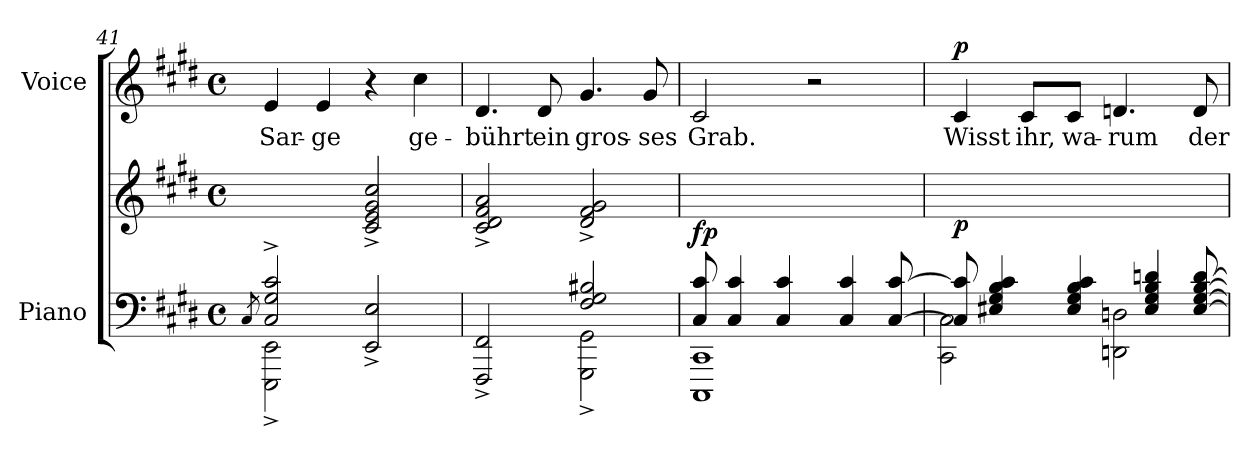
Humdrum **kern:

**kern	**kern	**dynam	**kern	**text	**dynam
*part2	*part2	*part2	*part1	*part1	*part1
*staff3	*staff2	*staff2/3	*staff1	*staff1	*staff1
*I"Piano	*	*	*I"Voice	*	*
*I'Pno	*	*	*	*	*
*clefF4	*clefG2	*	*clefG2	*	*
*k[f#c#g#d#]	*k[f#c#g#d#]	*	*k[f#c#g#d#]	*	*
*M4/4	*M4/4	*	*M4/4	*	*
*met(c)	*met(c)	*	*met(c)	*	*
=41	=41	=41	=41	=41	=41
8qC#/	.	.	.	.	.
*^	*	*	*	*	*
2C#/^> 2G#/^> 2c#/^>	2EEE\^< 2EE\^<	2ryy	.	4e/	Sar-	.
.	.	.	.	4e/	-ge	.
2ryy	2EE/^ 2E/^	2c#/^> 2e/^> 2g#/^> 2cc#/^>	.	4r	.	.
.	.	.	.	4cc#\	ge-	.
=42	=42	=42	=42	=42	=42	=42
2FFF#/^< 2FF#/^<	2ryy	2c#/^> 2d#/^> 2f#/^> 2a/^>	.	4.d#/	-bührt	.
.	.	.	.	8d#/	ein	.
2F#/ 2G#/ 2B#X/	2GGG#\^ 2GG#\^	2d#/^> 2f#/^> 2g#/^>	.	4.g#/	gros-	.
.	.	.	.	8g#/	-ses	.
=43	=43	=43	=43	=43	=43	=43
!	!	!	!LO:DY:b	!	!	!
8C#/ 8c#/	1CCC# 1CC#	1ryy	fp	2c#/	Grab.	.
4C#/ 4c#/	.	.	.	.	.	.
4C#/ 4c#/	.	.	.	.	.	.
.	.	.	.	2r	.	.
4C#/ 4c#/	.	.	.	.	.	.
[8C#/ [8c#/	.	.	.	.	.	.
=44	=44	=44	=44	=44	=44	=44
!	!	!	!LO:DY:b	!	!	!LO:DY:a
8C#/] 8c#/]	2CC#\ 2C#\	1ryy	p	4c#/	Wisst	p
4E#X/ 4G#/ 4B/ 4c#/	.	.	.	.	.	.
.	.	.	.	8c#/L	ihr,	.
4E#/ 4G#/ 4B/ 4c#/	.	.	.	8c#/J	wa-	.
.	2DDn\ 2Dn\	.	.	4.dn/	-rum	.
4E#/ 4G#/ 4B/ 4dn/	.	.	.	.	.	.
[8E#/ [8G#/ [8B/ [8d/	.	.	.	8d/	der	.
*v	*v	*	*	*	*	*
=	=	=	=	=	=
*-	*-	*-	*-	*-	*-
